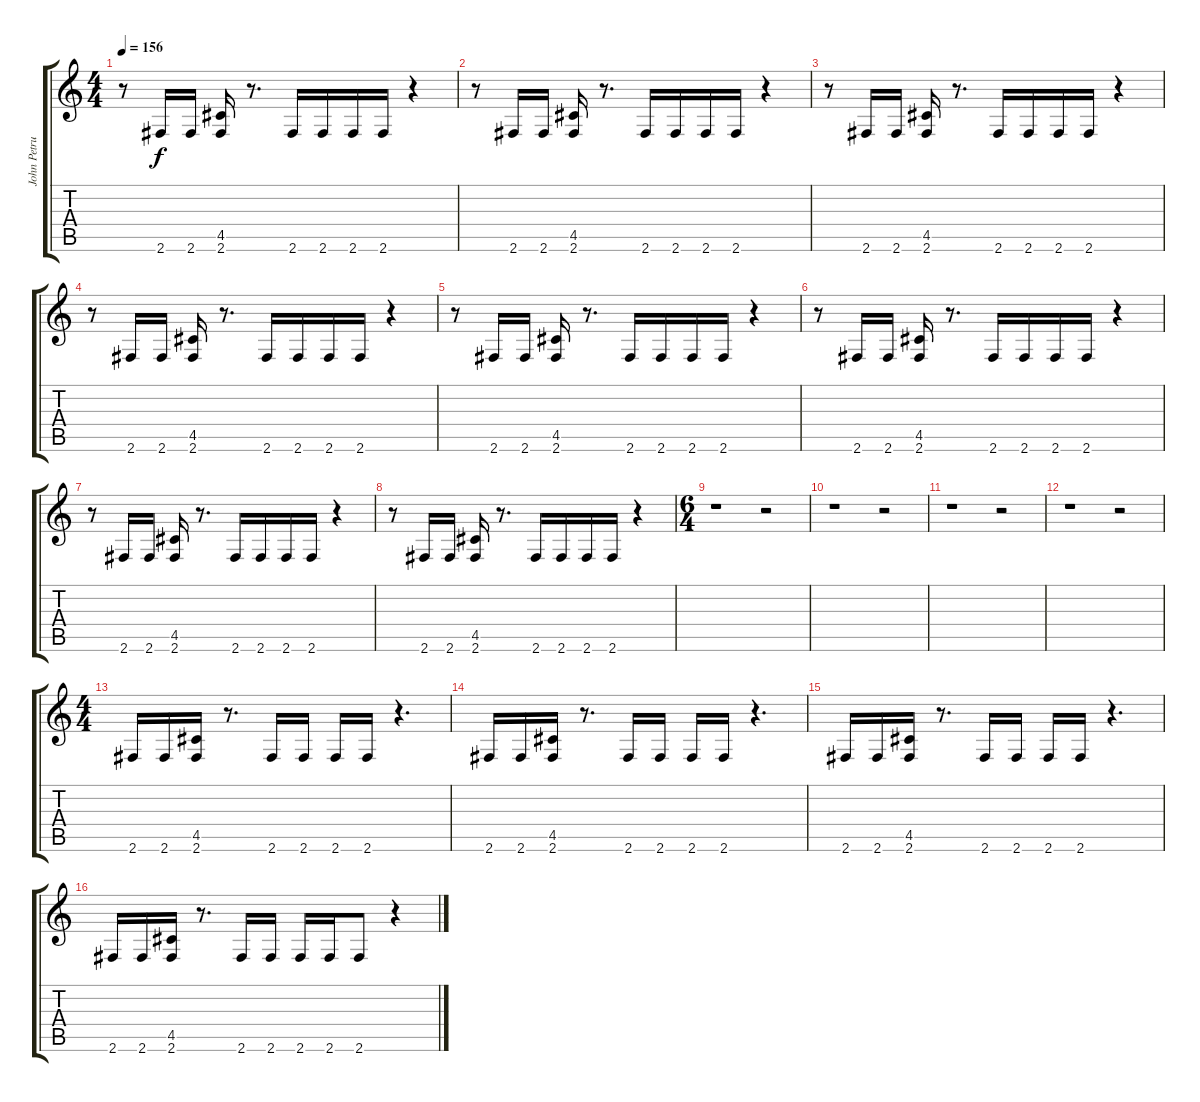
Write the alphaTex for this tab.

\track ("John Petrucci (muted)" "John Petru") {instrument electricguitarmuted}
\staff {score tabs}
\tuning (E4 B3 G3 D3 A2 E2) {hide}
\ts (4 4)
\tempo 156
\clef g2
\ks c
r.8{dy f} 2.6.16 2.6.16 (4.5 2.6).16 r.8{d} 2.6.16 2.6.16 2.6.16 2.6.16 r.4 |
r.8 2.6.16 2.6.16 (4.5 2.6).16 r.8{d} 2.6.16 2.6.16 2.6.16 2.6.16 r.4 |
r.8 2.6.16 2.6.16 (4.5 2.6).16 r.8{d} 2.6.16 2.6.16 2.6.16 2.6.16 r.4 |
r.8 2.6.16 2.6.16 (4.5 2.6).16 r.8{d} 2.6.16 2.6.16 2.6.16 2.6.16 r.4 |
r.8 2.6.16 2.6.16 (4.5 2.6).16 r.8{d} 2.6.16 2.6.16 2.6.16 2.6.16 r.4 |
r.8 2.6.16 2.6.16 (4.5 2.6).16 r.8{d} 2.6.16 2.6.16 2.6.16 2.6.16 r.4 |
r.8 2.6.16 2.6.16 (4.5 2.6).16 r.8{d} 2.6.16 2.6.16 2.6.16 2.6.16 r.4 |
r.8 2.6.16 2.6.16 (4.5 2.6).16 r.8{d} 2.6.16 2.6.16 2.6.16 2.6.16 r.4 |
\ts (6 4)
r.1 r.2 |
r.1 r.2 |
r.1 r.2 |
r.1 r.2 |
\ts (4 4)
2.6.16 2.6.16 (4.5 2.6).16 r.8{d} 2.6.16 2.6.16 2.6.16 2.6.16 r.4{d} |
2.6.16 2.6.16 (4.5 2.6).16 r.8{d} 2.6.16 2.6.16 2.6.16 2.6.16 r.4{d} |
2.6.16 2.6.16 (4.5 2.6).16 r.8{d} 2.6.16 2.6.16 2.6.16 2.6.16 r.4{d} |
2.6.16 2.6.16 (4.5 2.6).16 r.8{d} 2.6.16 2.6.16 2.6.16 2.6.16 2.6.8 r.4
